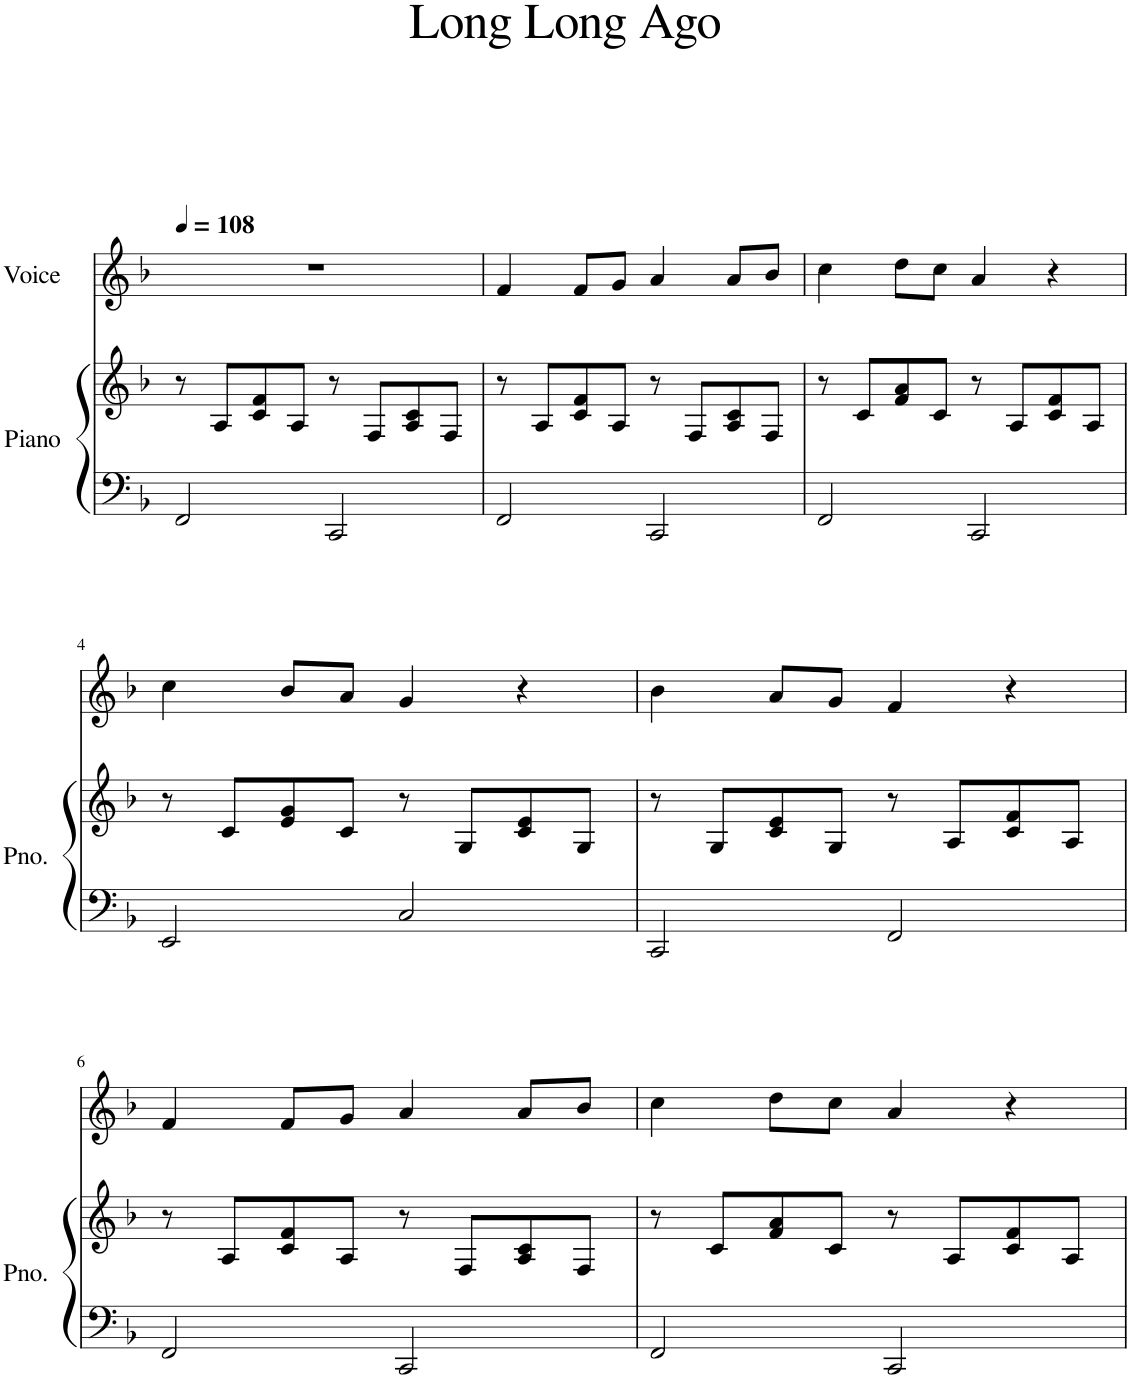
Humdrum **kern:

**kern	**kern	**kern
*part2	*part2	*part1
*staff3	*staff2	*staff1
*I"Piano	*	*I"Voice
*I'Pno.	*	*
*clefF4	*clefG2	*clefG2
*k[b-]	*k[b-]	*k[b-]
*M4/4	*M4/4	*M4/4
*MM108	*MM108	*MM108
=1	=1	=1
2FF/	8r	1r
.	8A/L	.
.	8c/ 8f/	.
.	8A/J	.
2CC/	8r	.
.	8F/L	.
.	8A/ 8c/	.
.	8F/J	.
=2	=2	=2
2FF/	8r	4f/
.	8A/L	.
.	8c/ 8f/	8f/L
.	8A/J	8g/J
2CC/	8r	4a/
.	8F/L	.
.	8A/ 8c/	8a/L
.	8F/J	8b-/J
=3	=3	=3
2FF/	8r	4cc\
.	8c/L	.
.	8f/ 8a/	8dd\L
.	8c/J	8cc\J
2CC/	8r	4a/
.	8A/L	.
.	8c/ 8f/	4r
.	8A/J	.
!!LO:LB:g=z
=4	=4	=4
2EE/	8r	4cc\
.	8c/L	.
.	8e/ 8g/	8b-/L
.	8c/J	8a/J
2C/	8r	4g/
.	8G/L	.
.	8c/ 8e/	4r
.	8G/J	.
=5	=5	=5
2CC/	8r	4b-\
.	8G/L	.
.	8c/ 8e/	8a/L
.	8G/J	8g/J
2FF/	8r	4f/
.	8A/L	.
.	8c/ 8f/	4r
.	8A/J	.
!!LO:LB:g=z
=6	=6	=6
2FF/	8r	4f/
.	8A/L	.
.	8c/ 8f/	8f/L
.	8A/J	8g/J
2CC/	8r	4a/
.	8F/L	.
.	8A/ 8c/	8a/L
.	8F/J	8b-/J
=7	=7	=7
2FF/	8r	4cc\
.	8c/L	.
.	8f/ 8a/	8dd\L
.	8c/J	8cc\J
2CC/	8r	4a/
.	8A/L	.
.	8c/ 8f/	4r
.	8A/J	.
=	=	=
*-	*-	*-
